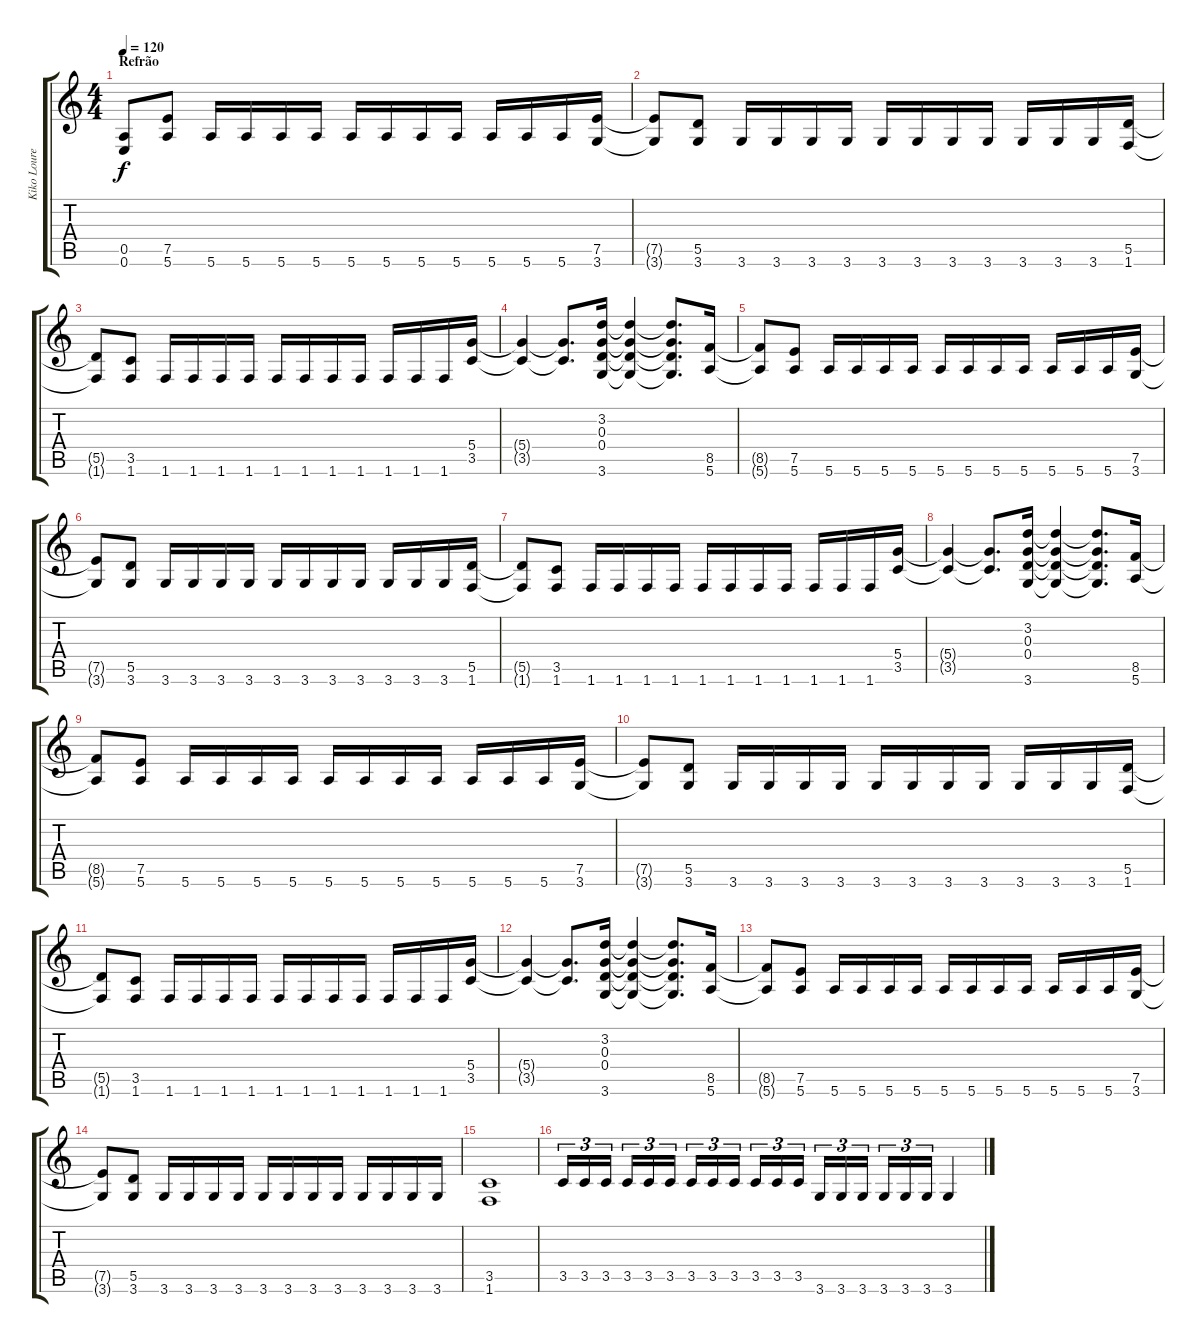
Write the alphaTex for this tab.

\track ("Kiko Loureiro" "Kiko Loure") {instrument distortionguitar}
\staff {score tabs}
\tuning (E4 B3 G3 D3 A2 E2) {hide}
\ts (4 4)
\section ("" "Refrão")
\tempo 120
\clef g2
\ks c
(0.5 0.6{t}).8{dy f} (7.5 5.6).8 5.6.16 5.6.16 5.6.16 5.6.16 5.6.16 5.6.16 5.6.16 5.6.16 5.6.16 5.6.16 5.6.16 (7.5 3.6).16 |
(7.5{t} 3.6{t}).8 (5.5 3.6).8 3.6.16 3.6.16 3.6.16 3.6.16 3.6.16 3.6.16 3.6.16 3.6.16 3.6.16 3.6.16 3.6.16 (5.5 1.6).16 |
(5.5{t} 1.6{t}).8 (3.5 1.6).8 1.6.16 1.6.16 1.6.16 1.6.16 1.6.16 1.6.16 1.6.16 1.6.16 1.6.16 1.6.16 1.6.16 (5.4 3.5).16 |
(5.4{t} 3.5{t}).4 (5.4{t} 3.5{t}).8{d} (3.2 0.3 0.4 3.6).16 (3.2{t} 0.3{t} 0.4{t} 3.6{t}).4 (3.2{t} 0.3{t} 0.4{t} 3.6{t}).8{d} (8.5 5.6).16 |
(8.5{t} 5.6{t}).8 (7.5 5.6).8 5.6.16 5.6.16 5.6.16 5.6.16 5.6.16 5.6.16 5.6.16 5.6.16 5.6.16 5.6.16 5.6.16 (7.5 3.6).16 |
(7.5{t} 3.6{t}).8 (5.5 3.6).8 3.6.16 3.6.16 3.6.16 3.6.16 3.6.16 3.6.16 3.6.16 3.6.16 3.6.16 3.6.16 3.6.16 (5.5 1.6).16 |
(5.5{t} 1.6{t}).8 (3.5 1.6).8 1.6.16 1.6.16 1.6.16 1.6.16 1.6.16 1.6.16 1.6.16 1.6.16 1.6.16 1.6.16 1.6.16 (5.4 3.5).16 |
(5.4{t} 3.5{t}).4 (5.4{t} 3.5{t}).8{d} (3.2 0.3 0.4 3.6).16 (3.2{t} 0.3{t} 0.4{t} 3.6{t}).4 (3.2{t} 0.3{t} 0.4{t} 3.6{t}).8{d} (8.5 5.6).16 |
(8.5{t} 5.6{t}).8 (7.5 5.6).8 5.6.16 5.6.16 5.6.16 5.6.16 5.6.16 5.6.16 5.6.16 5.6.16 5.6.16 5.6.16 5.6.16 (7.5 3.6).16 |
(7.5{t} 3.6{t}).8 (5.5 3.6).8 3.6.16 3.6.16 3.6.16 3.6.16 3.6.16 3.6.16 3.6.16 3.6.16 3.6.16 3.6.16 3.6.16 (5.5 1.6).16 |
(5.5{t} 1.6{t}).8 (3.5 1.6).8 1.6.16 1.6.16 1.6.16 1.6.16 1.6.16 1.6.16 1.6.16 1.6.16 1.6.16 1.6.16 1.6.16 (5.4 3.5).16 |
(5.4{t} 3.5{t}).4 (5.4{t} 3.5{t}).8{d} (3.2 0.3 0.4 3.6).16 (3.2{t} 0.3{t} 0.4{t} 3.6{t}).4 (3.2{t} 0.3{t} 0.4{t} 3.6{t}).8{d} (8.5 5.6).16 |
(8.5{t} 5.6{t}).8 (7.5 5.6).8 5.6.16 5.6.16 5.6.16 5.6.16 5.6.16 5.6.16 5.6.16 5.6.16 5.6.16 5.6.16 5.6.16 (7.5 3.6).16 |
(7.5{t} 3.6{t}).8 (5.5 3.6).8 3.6.16 3.6.16 3.6.16 3.6.16 3.6.16 3.6.16 3.6.16 3.6.16 3.6.16 3.6.16 3.6.16 3.6.16 |
(3.5 1.6).1 |
3.5.16{tu (3 2)} 3.5.16{tu (3 2)} 3.5.16{tu (3 2) beam splitsecondary} 3.5.16{tu (3 2)} 3.5.16{tu (3 2)} 3.5.16{tu (3 2)} 3.5.16{tu (3 2)} 3.5.16{tu (3 2)} 3.5.16{tu (3 2) beam splitsecondary} 3.5.16{tu (3 2)} 3.5.16{tu (3 2)} 3.5.16{tu (3 2)} 3.6.16{tu (3 2)} 3.6.16{tu (3 2)} 3.6.16{tu (3 2) beam splitsecondary} 3.6.16{tu (3 2)} 3.6.16{tu (3 2)} 3.6.16{tu (3 2)} 3.6.4
